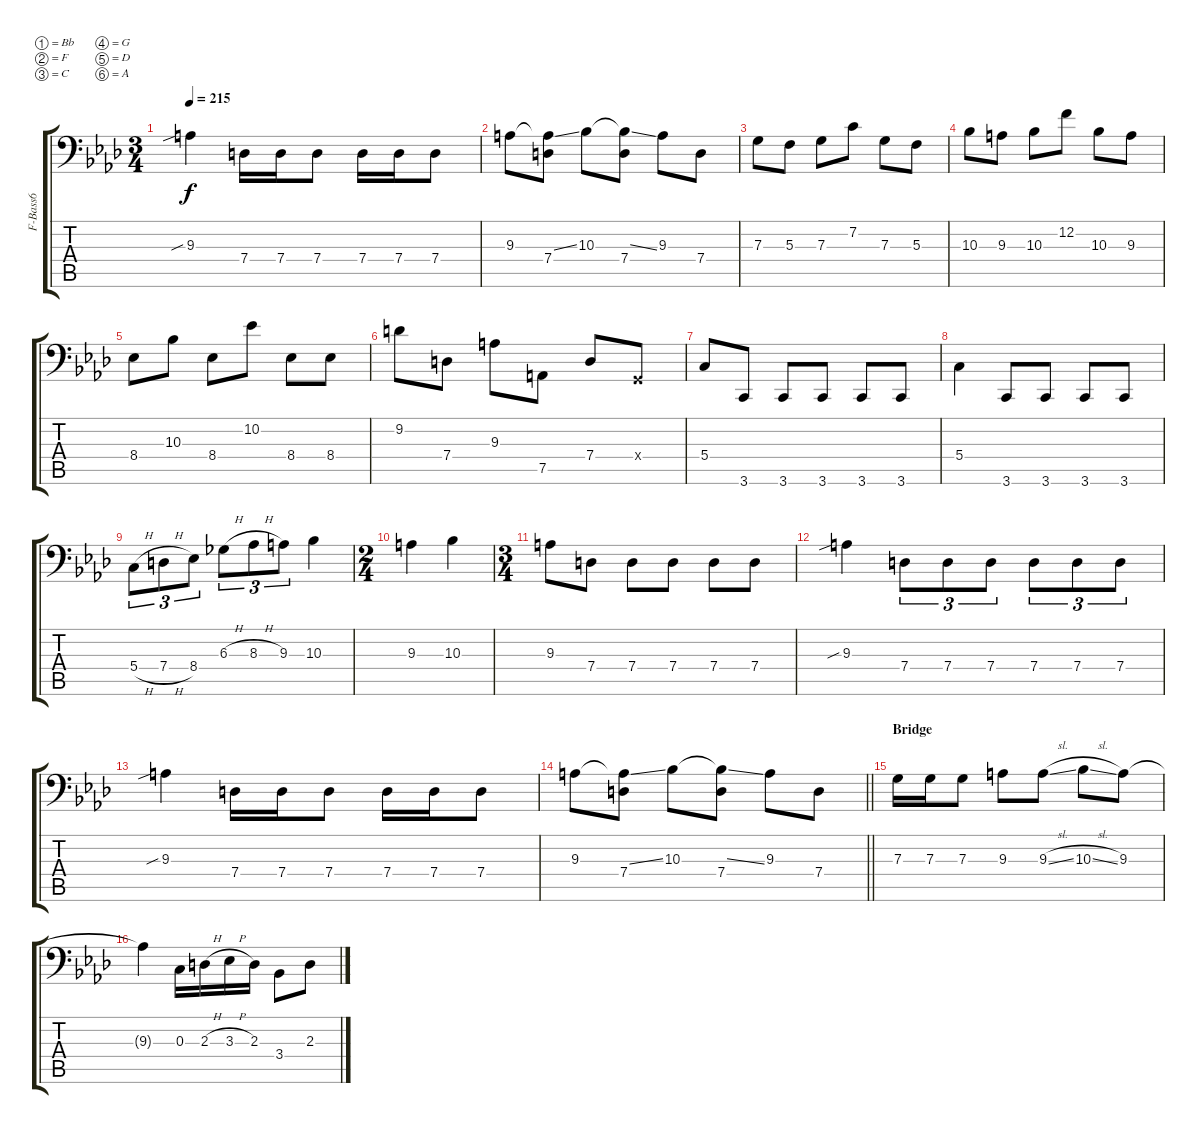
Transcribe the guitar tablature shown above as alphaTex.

\bracketExtendMode groupsimilarinstruments
\otherSystemsTrackNameOrientation horizontal
\track ("Dominic Lapointe" "F-Bass6") {instrument fretlessbass}
\staff {score tabs}
\tuning (Bb2 F2 C2 G1 D1 A0)
\ts (3 4)
\tempo 215
\clef f4
\ks ab
9.3{sib acc forcenatural}.4{dy f beam Down} 7.4{acc forcenatural}.16{beam Down} 7.4{acc forcenatural}.16{beam Down} 7.4{acc forcenatural}.8{beam Down} 7.4{acc forcenatural}.16{beam Down} 7.4{acc forcenatural}.16{beam Down} 7.4{acc forcenatural}.8{beam Down} |
9.3{acc forcenatural}.8{beam Down} (7.4{acc forcenatural} 9.3{ss t acc forcenatural}).8{beam Down} 10.3{acc forcenatural}.8{beam Down} (7.4{acc forcenatural} 10.3{ss t acc forcenatural}).8{beam Down} 9.3{acc forcenatural}.8{beam Down} 7.4{acc forcenatural}.8{beam Down} |
7.3{acc forcenatural}.8{beam Down} 5.3{acc forcenatural}.8{beam Down} 7.3{acc forcenatural}.8{beam Down} 7.2{acc forcenatural}.8{beam Down} 7.3{acc forcenatural}.8{beam Down} 5.3{acc forcenatural}.8{beam Down} |
10.3{acc forcenatural}.8{beam Down} 9.3{acc forcenatural}.8{beam Down} 10.3{acc forcenatural}.8{beam Down} 12.2{acc forcenatural}.8{beam Down} 10.3{acc forcenatural}.8{beam Down} 9.3{acc forcenatural}.8{beam Down} |
8.4{acc forcenatural}.8{beam Down} 10.3{acc forcenatural}.8{beam Down} 8.4{acc forcenatural}.8{beam Down} 10.2{acc forcenatural}.8{beam Down} 8.4{acc forcenatural}.8{beam Down} 8.4{acc forcenatural}.8{beam Down} |
9.2{acc forcenatural}.8{beam Down} 7.4{acc forcenatural}.8{beam Down} 9.3{acc forcenatural}.8{beam Down} 7.5{acc forcenatural}.8{beam Down} 7.4{acc forcenatural}.8{beam Up} 0.4{x acc forcenatural}.8{beam Up} |
5.4{acc forcenatural}.8{beam Up} 3.6{acc forcenatural}.8{beam Up} 3.6{acc forcenatural}.8{beam Up} 3.6{acc forcenatural}.8{beam Up} 3.6{acc forcenatural}.8{beam Up} 3.6{acc forcenatural}.8{beam Up} |
5.4{acc forcenatural}.4{beam Down} 3.6{acc forcenatural}.8{beam Up} 3.6{acc forcenatural}.8{beam Up} 3.6{acc forcenatural}.8{beam Up} 3.6{acc forcenatural}.8{beam Up} |
5.4{h acc forcenatural}.8{tu (3 2) beam Down} 7.4{h acc forcenatural}.8{tu (3 2) beam Down} 8.4{acc forcenatural}.8{tu (3 2) beam Down} 6.3{h acc b}.8{tu (3 2) beam Down} 8.3{h acc b}.8{tu (3 2) beam Down} 9.3{acc forcenatural}.8{tu (3 2) beam Down} 10.3{acc forcenatural}.4{beam Down} |
\ts (2 4)
\beaming (8 2 2 2 2)
9.3{acc forcenatural}.4{beam Down} 10.3{acc forcenatural}.4{beam Down} |
\ts (3 4)
\beaming (8 2 2 2 2)
9.3{acc forcenatural}.8{beam Down} 7.4{acc forcenatural}.8{beam Down} 7.4{acc forcenatural}.8{beam Down} 7.4{acc forcenatural}.8{beam Down} 7.4{acc forcenatural}.8{beam Down} 7.4{acc forcenatural}.8{beam Down} |
9.3{sib acc forcenatural}.4{beam Down} 7.4{acc forcenatural}.8{tu (3 2) beam Down} 7.4{acc forcenatural}.8{tu (3 2) beam Down} 7.4{acc forcenatural}.8{tu (3 2) beam Down} 7.4{acc forcenatural}.8{tu (3 2) beam Down} 7.4{acc forcenatural}.8{tu (3 2) beam Down} 7.4{acc forcenatural}.8{tu (3 2) beam Down} |
9.3{sib acc forcenatural}.4{beam Down} 7.4{acc forcenatural}.16{beam Down} 7.4{acc forcenatural}.16{beam Down} 7.4{acc forcenatural}.8{beam Down} 7.4{acc forcenatural}.16{beam Down} 7.4{acc forcenatural}.16{beam Down} 7.4{acc forcenatural}.8{beam Down} |
\barLineRight lightlight
9.3{acc forcenatural}.8{beam Down} (7.4{acc forcenatural} 9.3{ss t acc forcenatural}).8{beam Down} 10.3{acc forcenatural}.8{beam Down} (7.4{acc forcenatural} 10.3{ss t acc forcenatural}).8{beam Down} 9.3{acc forcenatural}.8{beam Down} 7.4{acc forcenatural}.8{beam Down} |
\section ("" "Bridge")
7.3{acc forcenatural}.16{beam Down} 7.3{acc forcenatural}.16{beam Down} 7.3{acc forcenatural}.8{beam Down} 9.3{acc forcenatural}.8{beam Down} 9.3{sl acc forcenatural}.8{beam Down} 10.3{sl acc forcenatural}.8{beam Down} 9.3{acc forcenatural}.8{beam Down} |
9.3{t acc forcenatural}.4{beam Down} 0.3{acc forcenatural}.16{beam Down} 2.3{h acc forcenatural}.16{beam Down} 3.3{h acc forcenatural}.16{beam Down} 2.3{acc forcenatural}.16{beam Down} 3.4{acc forcenatural}.8{beam Down} 2.3{acc forcenatural}.8{beam Down}
